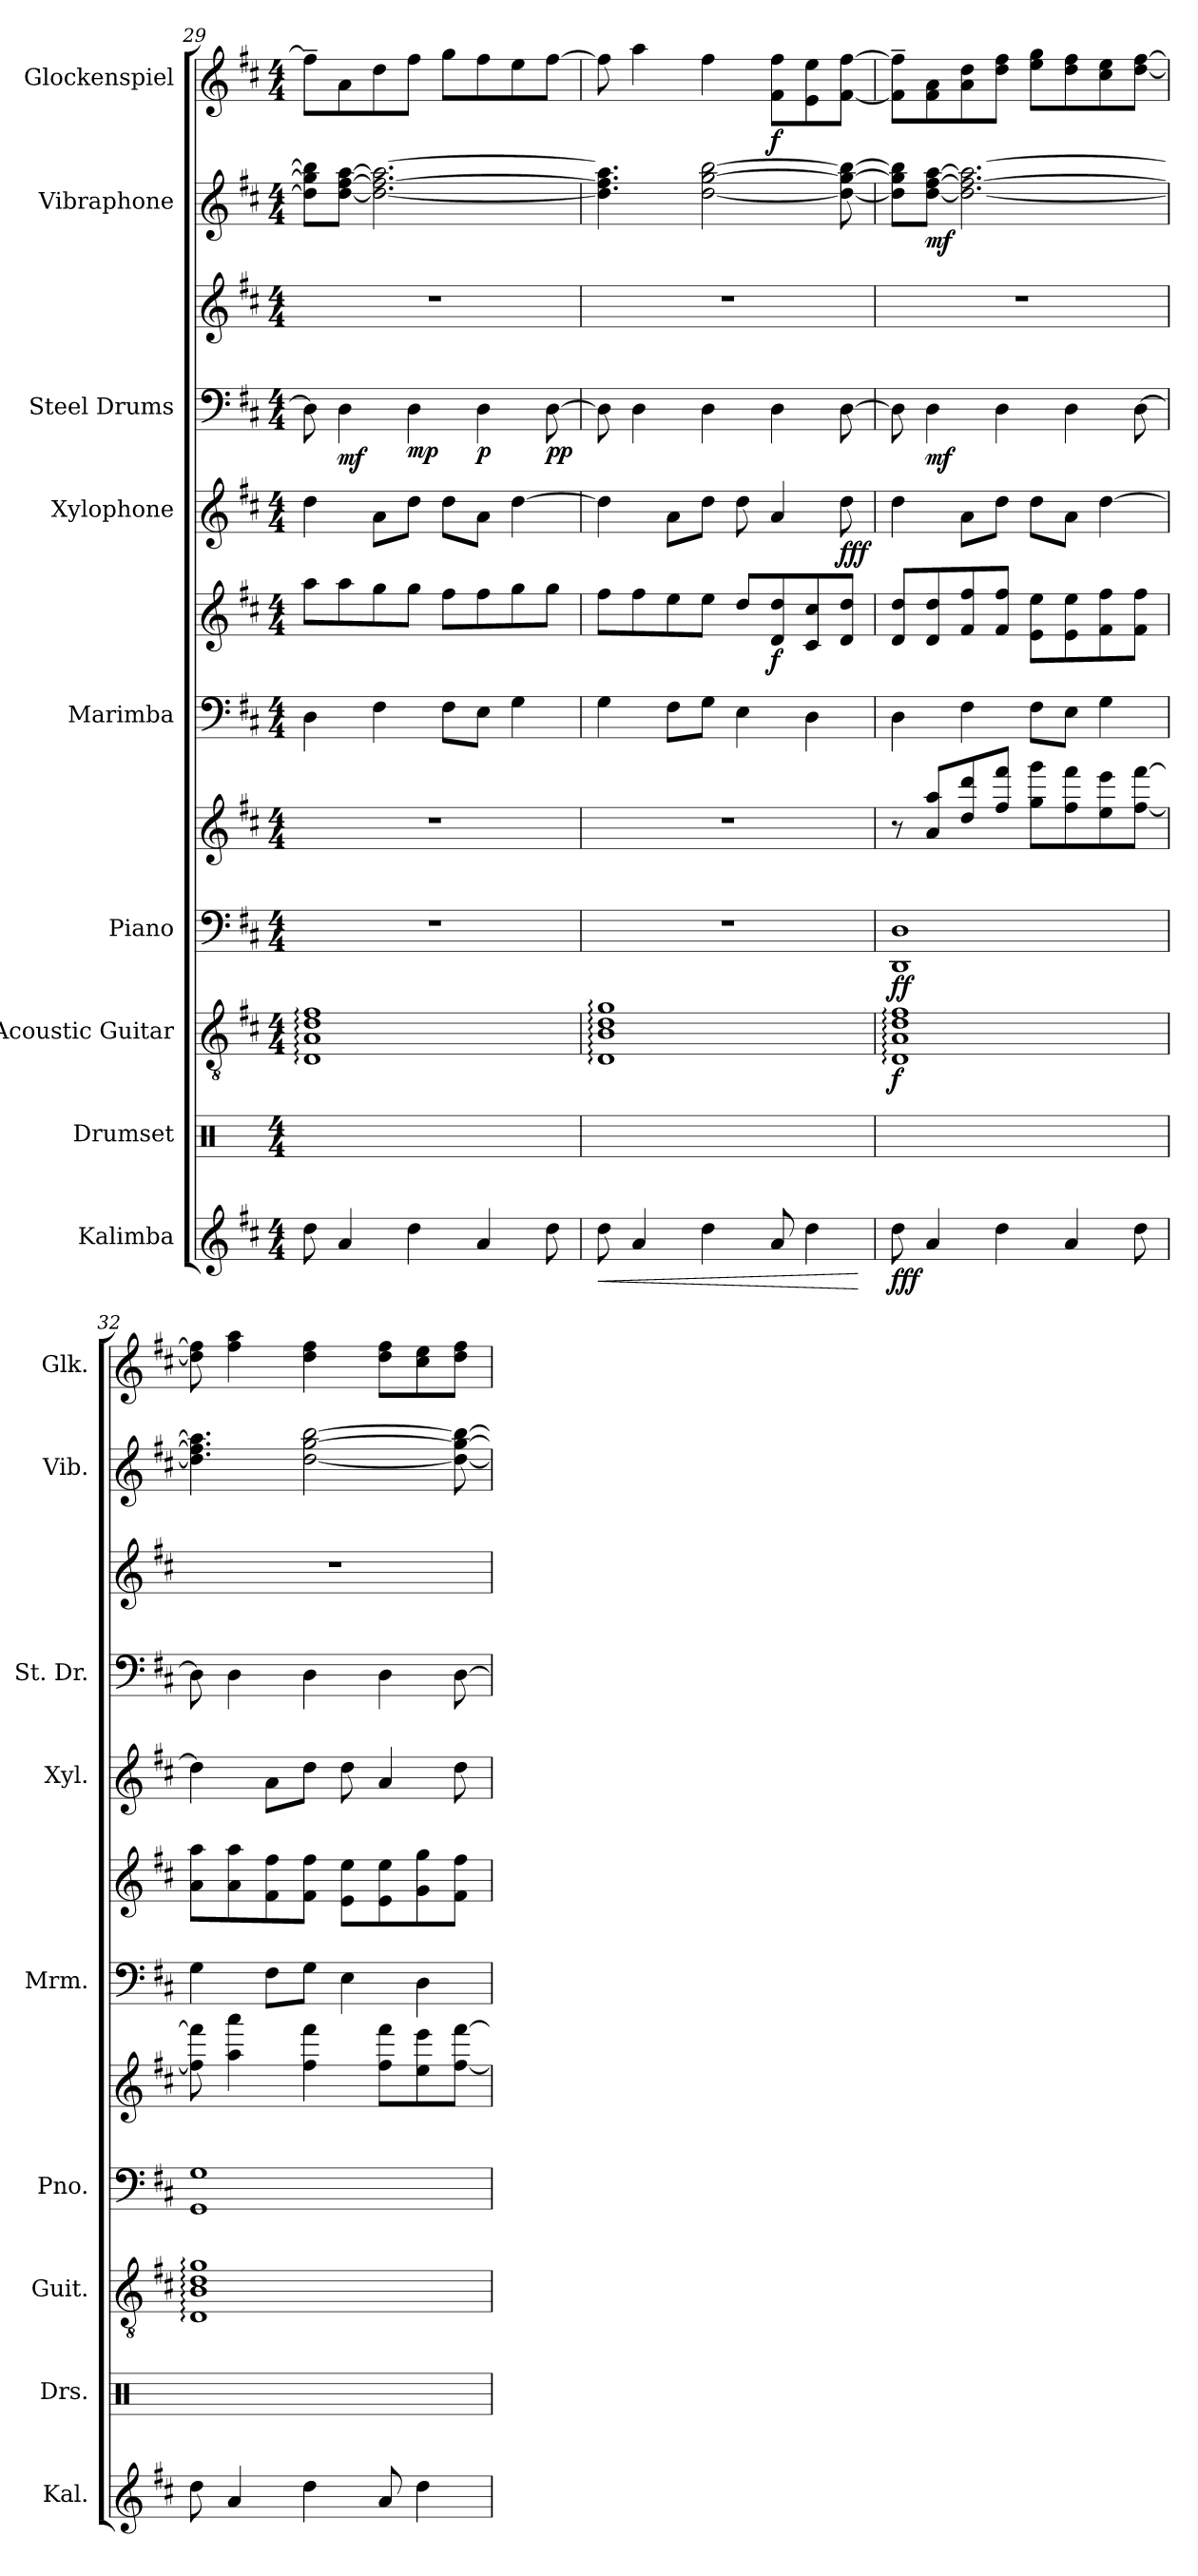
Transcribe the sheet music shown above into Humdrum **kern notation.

**kern	**dynam	**kern	**kern	**dynam	**kern	**kern	**dynam	**kern	**kern	**dynam	**kern	**dynam	**kern	**kern	**dynam	**kern	**dynam	**kern	**dynam
*part9	*part9	*part8	*part7	*part7	*part6	*part6	*part6	*part5	*part5	*part5	*part4	*part4	*part3	*part3	*part3	*part2	*part2	*part1	*part1
*staff12	*staff12	*staff11	*staff10	*staff10	*staff9	*staff8	*staff8/9	*staff7	*staff6	*staff6/7	*staff5	*staff5	*staff4	*staff3	*staff3/4	*staff2	*staff2	*staff1	*staff1
*I"Kalimba	*	*I"Drumset	*I"Acoustic Guitar	*	*I"Piano	*	*	*I"Marimba	*	*	*I"Xylophone	*	*I"Steel Drums	*	*	*I"Vibraphone	*	*I"Glockenspiel	*
*I'Kal.	*	*I'Drs.	*I'Guit.	*	*I'Pno.	*	*	*I'Mrm.	*	*	*I'Xyl.	*	*I'St. Dr.	*	*	*I'Vib.	*	*I'Glk.	*
*clefG2	*	*clefX	*clefGv2	*	*clefF4	*clefG2	*	*clefF4	*clefG2	*	*clefG2	*	*clefF4	*clefG2	*	*clefG2	*	*clefG2	*
*	*	*	*	*	*	*	*	*	*	*	*ITrd-7c-12	*	*	*	*	*	*	*ITrd-14c-24	*
*k[f#c#]	*	*k[]	*k[f#c#]	*	*k[f#c#]	*k[f#c#]	*	*k[f#c#]	*k[f#c#]	*	*k[f#c#]	*	*k[f#c#]	*k[f#c#]	*	*k[f#c#]	*	*k[f#c#]	*
*M4/4	*	*M4/4	*M4/4	*	*M4/4	*M4/4	*	*M4/4	*M4/4	*	*M4/4	*	*M4/4	*M4/4	*	*M4/4	*	*M4/4	*
=29	=29	=29	=29	=29	=29	=29	=29	=29	=29	=29	=29	=29	=29	=29	=29	=29	=29	=29	=29
8dd\	.	1R_	1D: 1A: 1d: 1f#:	.	1r	1r	.	4D\	8aa\L	.	4ddd\	.	8D\]	1r	.	8dd\] 8gg\] 8bb\]L	.	8ffff#~\L]	.
!	!	!	!	!	!	!	!	!	!	!	!	!	!	!	!LO:DY:b=2	!	!	!	!
4a/	.	.	.	.	.	.	.	.	8aa\	.	.	.	4D\	.	mf	[8dd\ [8ff#\ [8aa\J	.	8aaa\	.
.	.	.	.	.	.	.	.	4F#\	8gg\	.	8aa\L	.	.	.	.	2.dd\_ 2.ff#\_ 2.aa\_	.	8dddd\	.
!	!	!	!	!	!	!	!	!	!	!	!	!	!	!	!LO:DY:b=2	!	!	!	!
4dd\	.	.	.	.	.	.	.	.	8gg\J	.	8ddd\J	.	4D\	.	mp	.	.	8ffff#\J	.
.	.	.	.	.	.	.	.	8F#\L	8ff#\L	.	8ddd\L	.	.	.	.	.	.	8gggg\L	.
!	!	!	!	!	!	!	!	!	!	!	!	!	!	!	!LO:DY:b=2	!	!	!	!
4a/	.	.	.	.	.	.	.	8E\J	8ff#\	.	8aa\J	.	4D\	.	p	.	.	8ffff#\	.
.	.	.	.	.	.	.	.	4G\	8gg\	.	[4ddd\	.	.	.	.	.	.	8eeee\	.
!	!	!	!	!	!	!	!	!	!	!	!	!	!	!	!LO:DY:b=2	!	!	!	!
8dd\	.	.	.	.	.	.	.	.	8gg\J	.	.	.	[8D\	.	pp	.	.	[8ffff#\J	.
=30	=30	=30	=30	=30	=30	=30	=30	=30	=30	=30	=30	=30	=30	=30	=30	=30	=30	=30	=30
!	!LO:HP:b	!	!	!	!	!	!	!	!	!	!	!	!	!	!	!	!	!	!
8dd\	<	1R_	1D: 1B: 1d: 1g:	.	1r	1r	.	4G\	8ff#\L	.	4ddd\]	.	8D\]	1r	.	4.dd\] 4.ff#\] 4.aa\]	.	8ffff#\]	.
4a/	.	.	.	.	.	.	.	.	8ff#\	.	.	.	4D\	.	.	.	.	4aaaa\	.
.	.	.	.	.	.	.	.	8F#\L	8ee\	.	8aa\L	.	.	.	.	.	.	.	.
4dd\	.	.	.	.	.	.	.	8G\J	8ee\J	.	8ddd\J	.	4D\	.	.	[2dd\ [2gg\ [2bb\	.	4ffff#\	.
.	.	.	.	.	.	.	.	4E\	8dd/L	.	8ddd\	.	.	.	.	.	.	.	.
!	!	!	!	!	!	!	!	!	!	!LO:DY:b	!	!	!	!	!	!	!	!	!LO:DY:b
8a/	.	.	.	.	.	.	.	.	8d/ 8dd/	f	4aa/	.	4D\	.	.	.	.	8fff#\ 8ffff#\L	f
4dd\	.	.	.	.	.	.	.	4D\	8c#/ 8cc#/	.	.	.	.	.	.	.	.	8eee\ 8eeee\	.
!	!	!	!	!	!	!	!	!	!	!	!	!LO:DY:b	!	!	!	!	!	!	!
.	.	.	.	.	.	.	.	.	8d/ 8dd/J	.	8ddd\	fff	[8D\	.	.	8dd\_ 8gg\_ 8bb\_	.	[8fff#\ [8ffff#\J	.
.	[	.	.	.	.	.	.	.	.	.	.	.	.	.	.	.	.	.	.
=31	=31	=31	=31	=31	=31	=31	=31	=31	=31	=31	=31	=31	=31	=31	=31	=31	=31	=31	=31
!	!LO:DY:b	!	!	!LO:DY:b	!	!	!LO:DY:b=2	!	!	!	!	!	!	!	!	!	!	!	!
8dd\	fff	1R_	1D: 1A: 1d: 1f#:	f	1DD 1D	8r	ff	4D\	8d/ 8dd/L	.	4ddd\	.	8D\]	1r	.	8dd\] 8gg\] 8bb\]L	.	8fff#\]~ 8ffff#\]~L	.
!	!	!	!	!	!	!	!	!	!	!	!	!	!	!	!LO:DY:b=2	!	!LO:DY:b	!	!
4a/	.	.	.	.	.	8a/ 8aa/L	.	.	8d/ 8dd/	.	.	.	4D\	.	mf	[8dd\ [8ff#\ [8aa\J	mf	8fff#\ 8aaa\	.
.	.	.	.	.	.	8dd/ 8ddd/	.	4F#\	8f#/ 8ff#/	.	8aa\L	.	.	.	.	2.dd\_ 2.ff#\_ 2.aa\_	.	8aaa\ 8dddd\	.
4dd\	.	.	.	.	.	8ff#/ 8fff#/J	.	.	8f#/ 8ff#/J	.	8ddd\J	.	4D\	.	.	.	.	8dddd\ 8ffff#\J	.
.	.	.	.	.	.	8gg\ 8ggg\L	.	8F#\L	8e\ 8ee\L	.	8ddd\L	.	.	.	.	.	.	8eeee\ 8gggg\L	.
4a/	.	.	.	.	.	8ff#\ 8fff#\	.	8E\J	8e\ 8ee\	.	8aa\J	.	4D\	.	.	.	.	8dddd\ 8ffff#\	.
.	.	.	.	.	.	8ee\ 8eee\	.	4G\	8f#\ 8ff#\	.	[4ddd\	.	.	.	.	.	.	8cccc#\ 8eeee\	.
8dd\	.	.	.	.	.	[8ff#\ [8fff#\J	.	.	8f#\ 8ff#\J	.	.	.	[8D\	.	.	.	.	[8dddd\ [8ffff#\J	.
=32	=32	=32	=32	=32	=32	=32	=32	=32	=32	=32	=32	=32	=32	=32	=32	=32	=32	=32	=32
8dd\	.	1R_	1D: 1B: 1d: 1g:	.	1GG 1G	8ff#\] 8fff#\]	.	4G\	8a\ 8aa\L	.	4ddd\]	.	8D\]	1r	.	4.dd\] 4.ff#\] 4.aa\]	.	8dddd\] 8ffff#\]	.
4a/	.	.	.	.	.	4aa\ 4aaa\	.	.	8a\ 8aa\	.	.	.	4D\	.	.	.	.	4ffff#\ 4aaaa\	.
.	.	.	.	.	.	.	.	8F#\L	8f#\ 8ff#\	.	8aa\L	.	.	.	.	.	.	.	.
4dd\	.	.	.	.	.	4ff#\ 4fff#\	.	8G\J	8f#\ 8ff#\J	.	8ddd\J	.	4D\	.	.	[2dd\ [2gg\ [2bb\	.	4dddd\ 4ffff#\	.
.	.	.	.	.	.	.	.	4E\	8e\ 8ee\L	.	8ddd\	.	.	.	.	.	.	.	.
8a/	.	.	.	.	.	8ff#\ 8fff#\L	.	.	8e\ 8ee\	.	4aa/	.	4D\	.	.	.	.	8dddd\ 8ffff#\L	.
4dd\	.	.	.	.	.	8ee\ 8eee\	.	4D\	8g\ 8gg\	.	.	.	.	.	.	.	.	8cccc#\ 8eeee\	.
.	.	.	.	.	.	[8ff#\ [8fff#\J	.	.	8f#\ 8ff#\J	.	8ddd\	.	[8D\	.	.	8dd\_ 8gg\_ 8bb\_	.	8dddd\ 8ffff#\J	.
=	=	=	=	=	=	=	=	=	=	=	=	=	=	=	=	=	=	=	=
*-	*-	*-	*-	*-	*-	*-	*-	*-	*-	*-	*-	*-	*-	*-	*-	*-	*-	*-	*-
